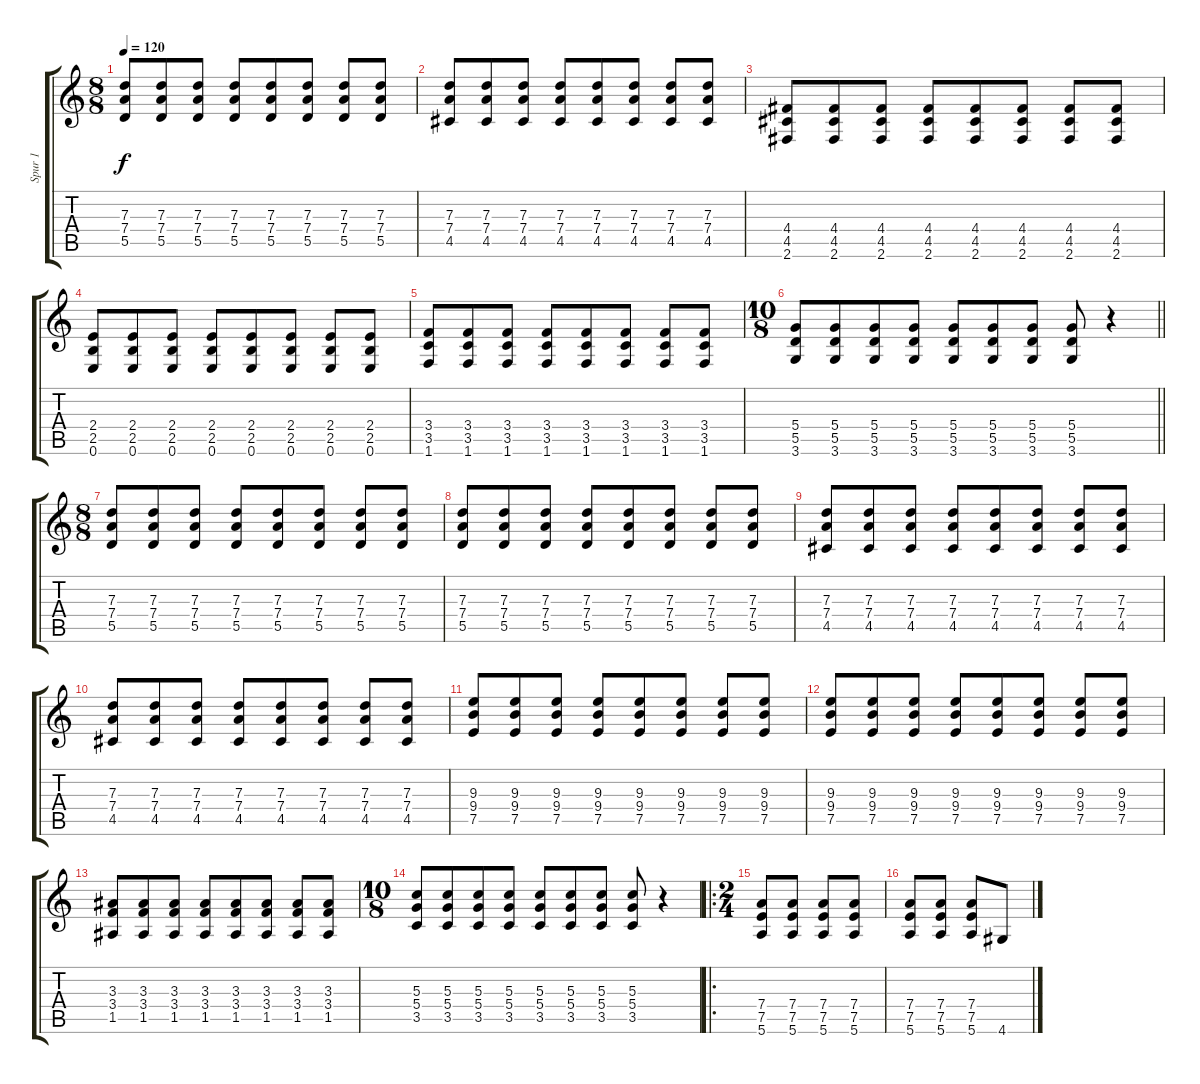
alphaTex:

\track ("Spur 1" "Spur 1") {instrument overdrivenguitar}
\staff {score tabs}
\tuning (E4 B3 G3 D3 A2 E2) {hide}
\ts (8 8)
\tempo 120
\clef g2
\ks c
(7.3 7.4 5.5).8{dy f} (7.3 7.4 5.5).8 (7.3 7.4 5.5).8 (7.3 7.4 5.5).8 (7.3 7.4 5.5).8 (7.3 7.4 5.5).8 (7.3 7.4 5.5).8 (7.3 7.4 5.5).8 |
(7.3 7.4 4.5).8 (7.3 7.4 4.5).8 (7.3 7.4 4.5).8 (7.3 7.4 4.5).8 (7.3 7.4 4.5).8 (7.3 7.4 4.5).8 (7.3 7.4 4.5).8 (7.3 7.4 4.5).8 |
(4.4 4.5 2.6).8 (4.4 4.5 2.6).8 (4.4 4.5 2.6).8 (4.4 4.5 2.6).8 (4.4 4.5 2.6).8 (4.4 4.5 2.6).8 (4.4 4.5 2.6).8 (4.4 4.5 2.6).8 |
(2.4 2.5 0.6).8 (2.4 2.5 0.6).8 (2.4 2.5 0.6).8 (2.4 2.5 0.6).8 (2.4 2.5 0.6).8 (2.4 2.5 0.6).8 (2.4 2.5 0.6).8 (2.4 2.5 0.6).8 |
(3.4 3.5 1.6).8 (3.4 3.5 1.6).8 (3.4 3.5 1.6).8 (3.4 3.5 1.6).8 (3.4 3.5 1.6).8 (3.4 3.5 1.6).8 (3.4 3.5 1.6).8 (3.4 3.5 1.6).8 |
\ts (10 8)
\barLineRight lightlight
(5.4 5.5 3.6).8 (5.4 5.5 3.6).8 (5.4 5.5 3.6).8 (5.4 5.5 3.6).8 (5.4 5.5 3.6).8 (5.4 5.5 3.6).8 (5.4 5.5 3.6).8 (5.4 5.5 3.6).8 r.4 |
\ts (8 8)
(7.3 7.4 5.5).8 (7.3 7.4 5.5).8 (7.3 7.4 5.5).8 (7.3 7.4 5.5).8 (7.3 7.4 5.5).8 (7.3 7.4 5.5).8 (7.3 7.4 5.5).8 (7.3 7.4 5.5).8 |
(7.3 7.4 5.5).8 (7.3 7.4 5.5).8 (7.3 7.4 5.5).8 (7.3 7.4 5.5).8 (7.3 7.4 5.5).8 (7.3 7.4 5.5).8 (7.3 7.4 5.5).8 (7.3 7.4 5.5).8 |
(7.3 7.4 4.5).8 (7.3 7.4 4.5).8 (7.3 7.4 4.5).8 (7.3 7.4 4.5).8 (7.3 7.4 4.5).8 (7.3 7.4 4.5).8 (7.3 7.4 4.5).8 (7.3 7.4 4.5).8 |
(7.3 7.4 4.5).8 (7.3 7.4 4.5).8 (7.3 7.4 4.5).8 (7.3 7.4 4.5).8 (7.3 7.4 4.5).8 (7.3 7.4 4.5).8 (7.3 7.4 4.5).8 (7.3 7.4 4.5).8 |
(9.3 9.4 7.5).8 (9.3 9.4 7.5).8 (9.3 9.4 7.5).8 (9.3 9.4 7.5).8 (9.3 9.4 7.5).8 (9.3 9.4 7.5).8 (9.3 9.4 7.5).8 (9.3 9.4 7.5).8 |
(9.3 9.4 7.5).8 (9.3 9.4 7.5).8 (9.3 9.4 7.5).8 (9.3 9.4 7.5).8 (9.3 9.4 7.5).8 (9.3 9.4 7.5).8 (9.3 9.4 7.5).8 (9.3 9.4 7.5).8 |
(3.3 3.4 1.5).8 (3.3 3.4 1.5).8 (3.3 3.4 1.5).8 (3.3 3.4 1.5).8 (3.3 3.4 1.5).8 (3.3 3.4 1.5).8 (3.3 3.4 1.5).8 (3.3 3.4 1.5).8 |
\ts (10 8)
(5.3 5.4 3.5).8 (5.3 5.4 3.5).8 (5.3 5.4 3.5).8 (5.3 5.4 3.5).8 (5.3 5.4 3.5).8 (5.3 5.4 3.5).8 (5.3 5.4 3.5).8 (5.3 5.4 3.5).8 r.4 |
\ro
\ts (2 4)
(7.4 7.5 5.6).8 (7.4 7.5 5.6).8 (7.4 7.5 5.6).8 (7.4 7.5 5.6).8 |
(7.4 7.5 5.6).8 (7.4 7.5 5.6).8 (7.4 7.5 5.6).8 4.6.8
